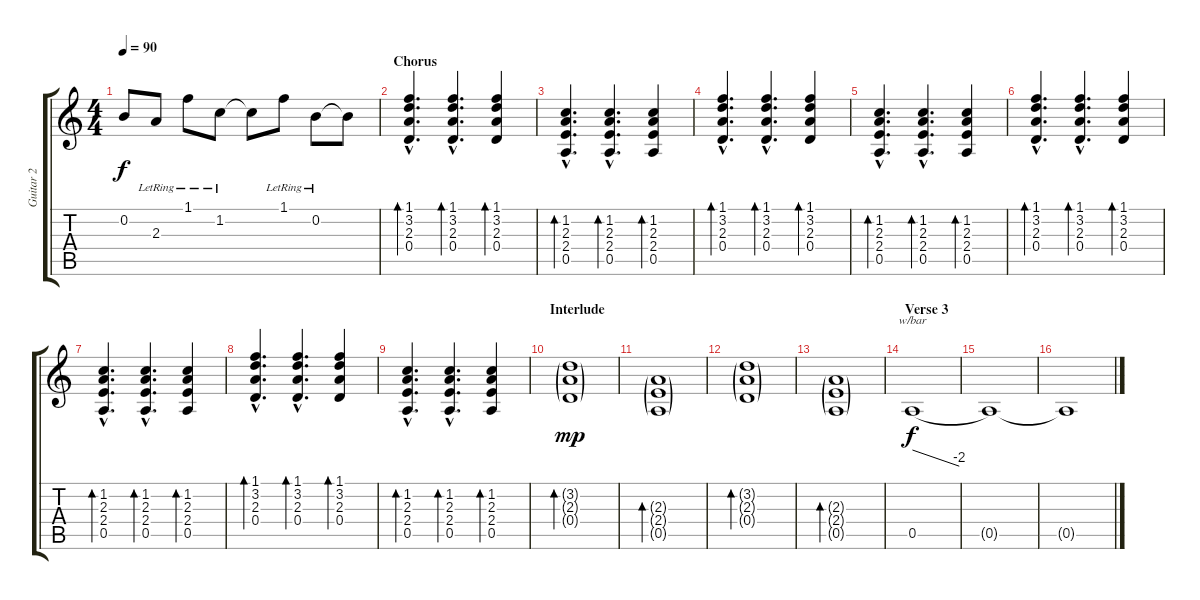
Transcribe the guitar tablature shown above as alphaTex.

\track ("Guitar 2" "Guitar 2") {instrument electricguitarclean}
\staff {score tabs}
\tuning (E4 B3 G3 D3 A2 E2) {hide}
\ts (4 4)
\tempo 90
\clef g2
\ks c
0.2{t}.8{dy f} 2.3{lr}.8 1.1{lr}.8 1.2{lr}.8 1.2{t}.8 1.1{lr}.8 0.2{lr}.8 0.2{t}.8 |
\section ("" "Chorus")
(1.1{hac} 3.2{hac} 2.3{hac} 0.4{hac}).4{d bd 120} (1.1{hac} 3.2{hac} 2.3{hac} 0.4{hac}).4{d bd 120} (1.1 3.2 2.3 0.4).4{bd 120} |
(1.2{hac} 2.3{hac} 2.4{hac} 0.5{hac}).4{d bd 120} (1.2{hac} 2.3{hac} 2.4{hac} 0.5{hac}).4{d bd 120} (1.2 2.3 2.4 0.5).4{bd 120} |
(1.1{hac} 3.2{hac} 2.3{hac} 0.4{hac}).4{d bd 120} (1.1{hac} 3.2{hac} 2.3{hac} 0.4{hac}).4{d bd 120} (1.1 3.2 2.3 0.4).4{bd 120} |
(1.2{hac} 2.3{hac} 2.4{hac} 0.5{hac}).4{d bd 120} (1.2{hac} 2.3{hac} 2.4{hac} 0.5{hac}).4{d bd 120} (1.2 2.3 2.4 0.5).4{bd 120} |
(1.1{hac} 3.2{hac} 2.3{hac} 0.4{hac}).4{d bd 120} (1.1{hac} 3.2{hac} 2.3{hac} 0.4{hac}).4{d bd 120} (1.1 3.2 2.3 0.4).4{bd 120} |
(1.2{hac} 2.3{hac} 2.4{hac} 0.5{hac}).4{d bd 120} (1.2{hac} 2.3{hac} 2.4{hac} 0.5{hac}).4{d bd 120} (1.2 2.3 2.4 0.5).4{bd 120} |
(1.1{hac} 3.2{hac} 2.3{hac} 0.4{hac}).4{d bd 120} (1.1{hac} 3.2{hac} 2.3{hac} 0.4{hac}).4{d bd 120} (1.1 3.2 2.3 0.4).4{bd 120} |
(1.2{hac} 2.3{hac} 2.4{hac} 0.5{hac}).4{d bd 120} (1.2{hac} 2.3{hac} 2.4{hac} 0.5{hac}).4{d bd 120} (1.2 2.3 2.4 0.5).4{bd 120} |
\section ("" "Interlude")
(3.2{g} 2.3{g} 0.4{g}).1{bd 240 dy mp} |
(2.3{g} 2.4{g} 0.5{g}).1{bd 240} |
(3.2{g} 2.3{g} 0.4{g}).1{bd 240} |
(2.3{g} 2.4{g} 0.5{g}).1{bd 240} |
\section ("" "Verse 3")
0.5.1{tbe (dive default 0 0 60 -8) dy f instrument acousticguitarnylon} |
0.5{t}.1 |
0.5{t}.1
